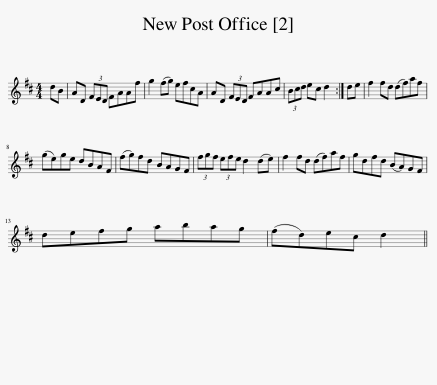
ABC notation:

X:1
L:1/8
M:4/4
I:linebreak $
K:D
V:1 treble
V:1
 dB | AD (3FED FAAf | g2 (fg) efcA | AD (3FED FAAc | (3Bcd ec d2 :| %5
 de | f2 fd (df)af |$ (ge)ge dBAF | (fg)fd BAGF | (3fgf (3efe d2 (de) | %10
 f2 fd (df)af | gdfd (BA)GF |$ defg abag | (fd)ec d2 || %14
